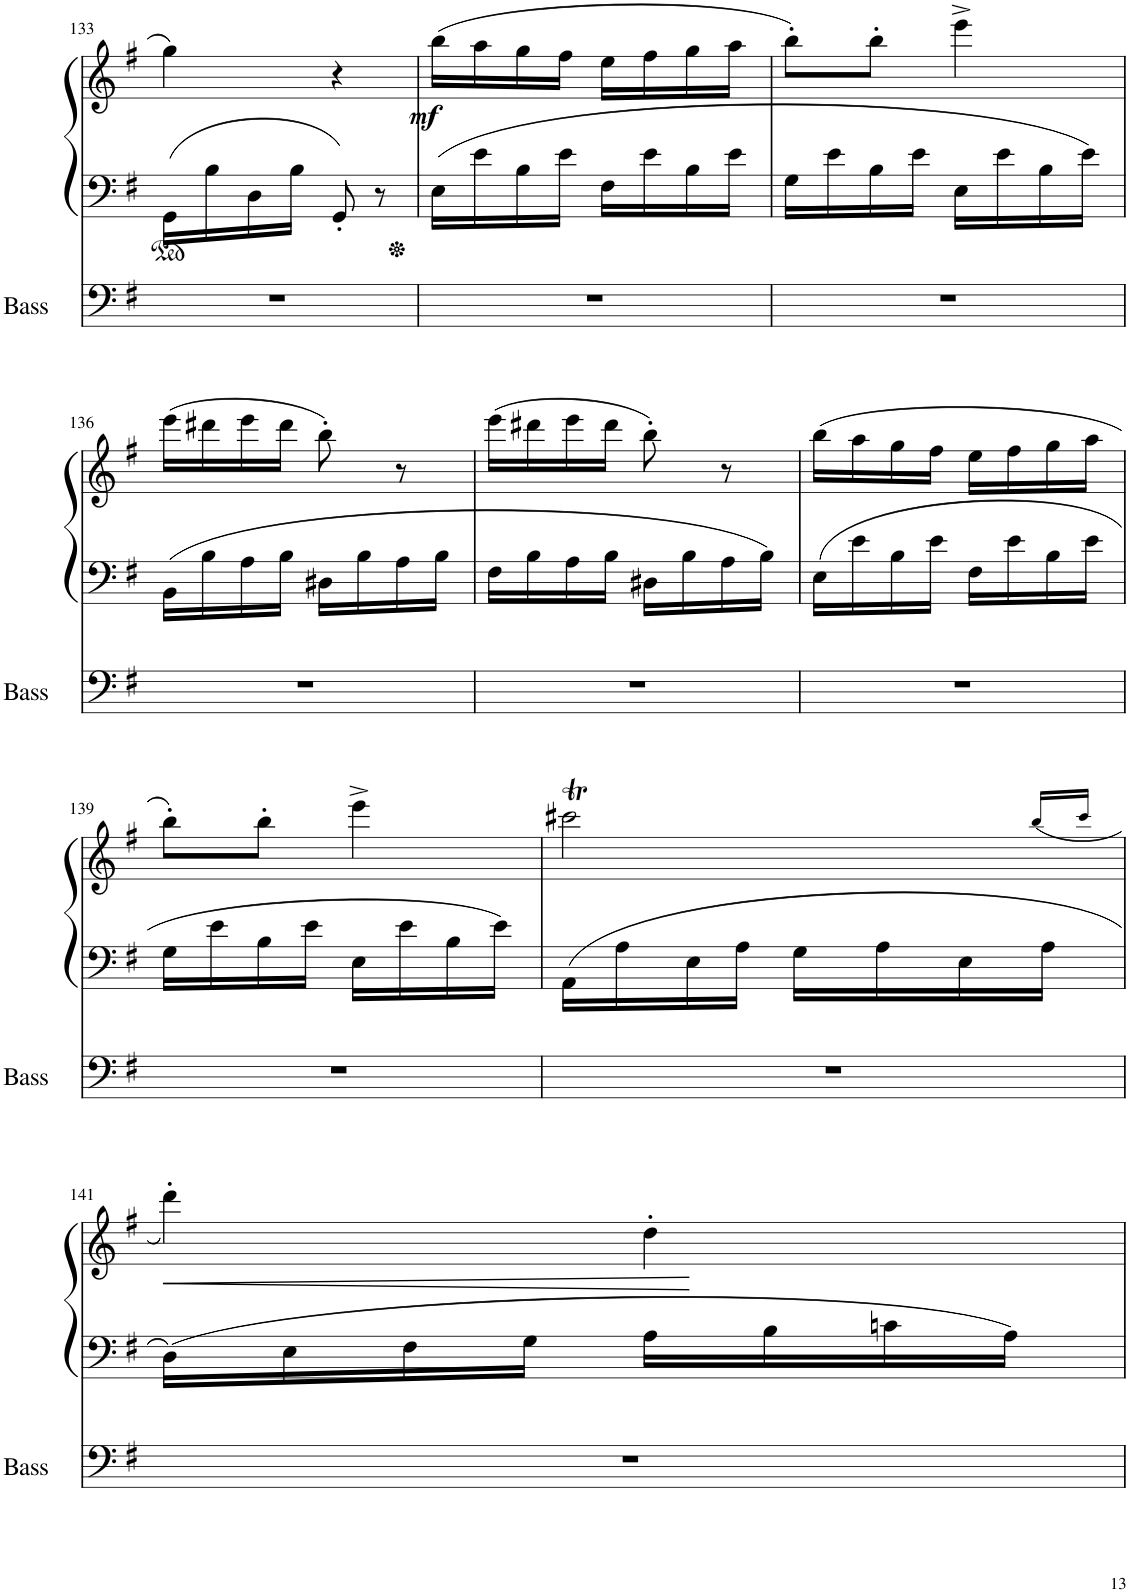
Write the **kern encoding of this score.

**kern	**kern	**kern	**dynam
*part2	*part1	*part1	*part1
*staff3	*staff2	*staff1	*staff1/2
*I"Acoustic Bass	*I"Piano	*	*
*I'Bass	*I'Pno	*	*
!!LO:PB:g=z
*clefF4	*clefF4	*clefG2	*
*Trd7c12	*	*	*
*k[f#]	*k[f#]	*k[f#]	*
*M2/4	*M2/4	*M2/4	*
=133	=133	=133	=133
2r	16GG\LL	4gg\	.
.	16B\	.	.
.	16D\	.	.
.	16B\JJ	.	.
.	8GG'/	4r	.
.	8r	.	.
=134	=134	=134	=134
!	!	!	!LO:DY:b
2r	16E\LL	(16bb\LL	mf
.	16e\	16aa\	.
.	16B\	16gg\	.
.	16e\JJ	16ff#\JJ	.
.	16F#\LL	16ee\LL	.
.	16e\	16ff#\	.
.	16B\	16gg\	.
.	16e\JJ	16aa\JJ	.
=135	=135	=135	=135
2r	16G\LL	8bb'\L)	.
.	16e\	.	.
.	16B\	8bb'\J	.
.	16e\JJ	.	.
.	16E\LL	4eee^\	.
.	16e\	.	.
.	16B\	.	.
.	16e\JJ	.	.
!!LO:LB:g=z
=136	=136	=136	=136
2r	16BB\LL	(16eee\LL	.
.	16B\	16ddd#X\	.
.	16A\	16eee\	.
.	16B\JJ	16ddd#\JJ	.
.	16D#X\LL	8bb'\)	.
.	16B\	.	.
.	16A\	8r	.
.	16B\JJ	.	.
=137	=137	=137	=137
2r	16F#\LL	(16eee\LL	.
.	16B\	16ddd#X\	.
.	16A\	16eee\	.
.	16B\JJ	16ddd#\JJ	.
.	16D#X\LL	8bb'\)	.
.	16B\	.	.
.	16A\	8r	.
.	16B\JJ	.	.
=138	=138	=138	=138
2r	16E\LL	(16bb\LL	.
.	16e\	16aa\	.
.	16B\	16gg\	.
.	16e\JJ	16ff#\JJ	.
.	16F#\LL	16ee\LL	.
.	16e\	16ff#\	.
.	16B\	16gg\	.
.	16e\JJ	16aa\JJ	.
!!LO:LB:g=z
=139	=139	=139	=139
2r	16G\LL	8bb'\L)	.
.	16e\	.	.
.	16B\	8bb'\J	.
.	16e\JJ	.	.
.	16E\LL	4eee^\	.
.	16e\	.	.
.	16B\	.	.
.	16e\JJ	.	.
=140	=140	=140	=140
*	*	*^	*
2r	16AA\LL	2ccc#Xt\	24ryy	.
*	*	*	*Xtuplet	*
.	.	.	24ddd!	.
.	16A\	.	.	.
.	.	.	24ccc#!	.
.	16E\	.	24ddd!	.
.	.	.	24ryy	.
.	16A\JJ	.	.	.
.	.	.	24ddd!	.
.	16G\LL	.	28ccc#!	.
.	.	.	28ddd!	.
.	16A\	.	.	.
.	.	.	28ccc#!	.
.	.	.	28ddd!	.
.	16E\	.	.	.
.	.	.	28ccc#!	.
.	.	.	(28bb!/LL	.
.	16A\JJ	.	.	.
.	.	.	28ccc#!/JJ	.
!!LO:LB:g=z
=141	=141	=141	=141	=141
!	!	!	!	!LO:HP:b
*	*	*v	*v	*
2r	16D\LL	4ddd'\)	<
.	16E\	.	.
.	16F#\	.	.
.	16G\JJ	.	.
.	16A\LL	4dd'\	[
.	16B\	.	.
.	16cn\	.	.
.	16A\JJ	.	.
=	=	=	=
*-	*-	*-	*-
